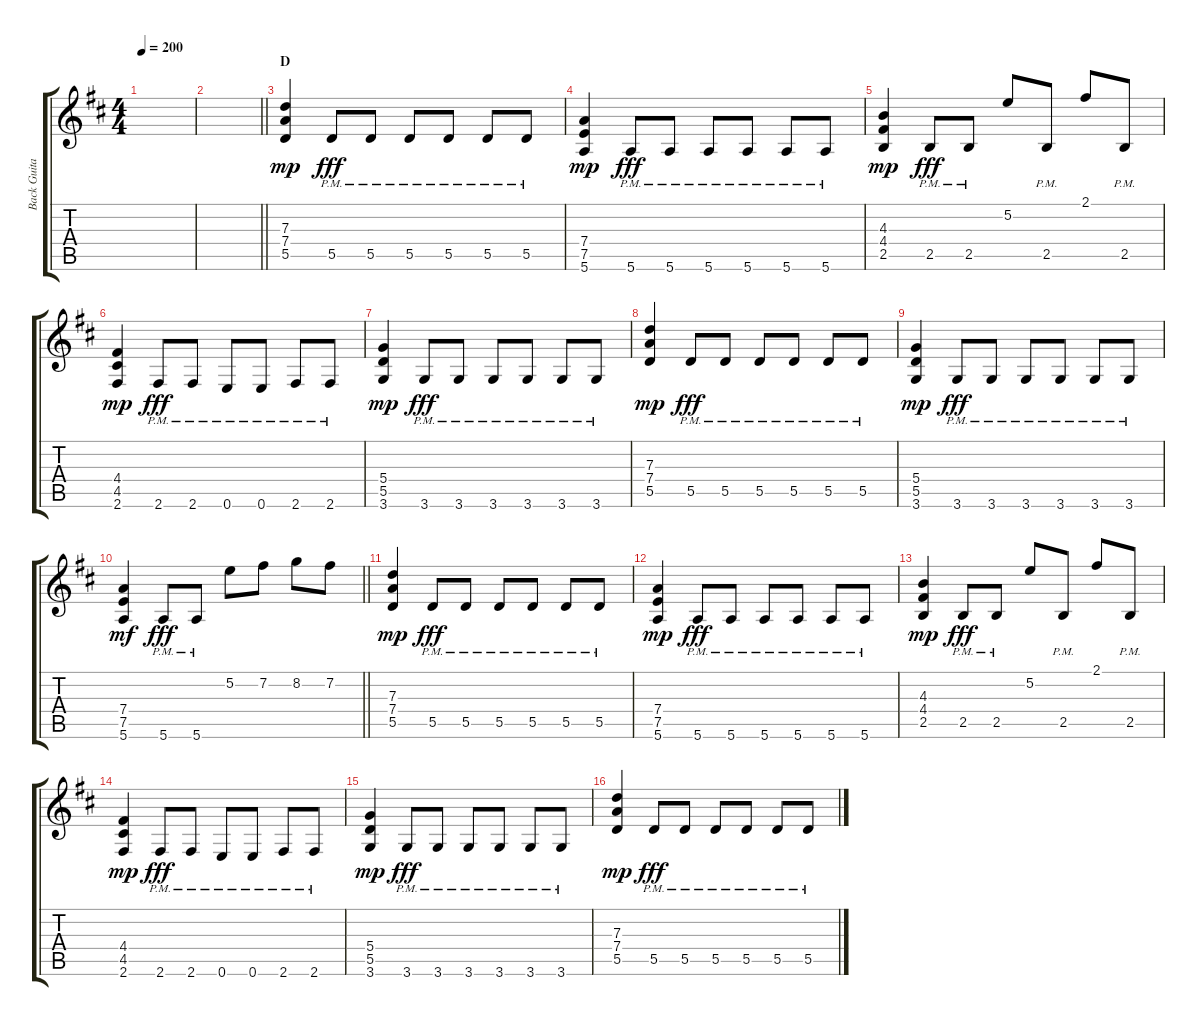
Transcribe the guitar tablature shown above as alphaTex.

\track ("Back Guitar(Right ch.)" "Back Guita") {instrument distortionguitar}
\staff {score tabs}
\tuning (E4 B3 G3 D3 A2 E2) {hide}
\ts (4 4)
\tempo 200
\clef g2
\ks d
|
\barLineRight lightlight
|
\section ("" "D")
(7.3 7.4 5.5).4{txt "" dy mp instrument distortionguitar} 5.5{pm}.8{dy fff} 5.5{pm}.8 5.5{pm}.8 5.5{pm}.8 5.5{pm}.8 5.5{pm}.8 |
(7.4 7.5 5.6).4{dy mp} 5.6{pm}.8{dy fff} 5.6{pm}.8 5.6{pm}.8 5.6{pm}.8 5.6{pm}.8 5.6{pm}.8 |
(4.3 4.4 2.5).4{dy mp} 2.5{pm}.8{dy fff} 2.5{pm}.8 5.2.8 2.5{pm}.8 2.1.8 2.5{pm}.8 |
(4.4 4.5 2.6).4{dy mp} 2.6{pm}.8{dy fff} 2.6{pm}.8 0.6{pm}.8 0.6{pm}.8 2.6{pm}.8 2.6{pm}.8 |
(5.4 5.5 3.6).4{dy mp} 3.6{pm}.8{dy fff} 3.6{pm}.8 3.6{pm}.8 3.6{pm}.8 3.6{pm}.8 3.6{pm}.8 |
(7.3 7.4 5.5).4{dy mp} 5.5{pm}.8{dy fff} 5.5{pm}.8 5.5{pm}.8 5.5{pm}.8 5.5{pm}.8 5.5{pm}.8 |
(5.4 5.5 3.6).4{dy mp} 3.6{pm}.8{dy fff} 3.6{pm}.8 3.6{pm}.8 3.6{pm}.8 3.6{pm}.8 3.6{pm}.8 |
\barLineRight lightlight
(7.4 7.5 5.6).4{dy mf} 5.6{pm}.8{dy fff} 5.6{pm}.8 5.2.8 7.2.8 8.2.8 7.2.8 |
(7.3 7.4 5.5).4{dy mp} 5.5{pm}.8{dy fff} 5.5{pm}.8 5.5{pm}.8 5.5{pm}.8 5.5{pm}.8 5.5{pm}.8 |
(7.4 7.5 5.6).4{dy mp} 5.6{pm}.8{dy fff} 5.6{pm}.8 5.6{pm}.8 5.6{pm}.8 5.6{pm}.8 5.6{pm}.8 |
(4.3 4.4 2.5).4{dy mp} 2.5{pm}.8{dy fff} 2.5{pm}.8 5.2.8 2.5{pm}.8 2.1.8 2.5{pm}.8 |
(4.4 4.5 2.6).4{dy mp} 2.6{pm}.8{dy fff} 2.6{pm}.8 0.6{pm}.8 0.6{pm}.8 2.6{pm}.8 2.6{pm}.8 |
(5.4 5.5 3.6).4{dy mp} 3.6{pm}.8{dy fff} 3.6{pm}.8 3.6{pm}.8 3.6{pm}.8 3.6{pm}.8 3.6{pm}.8 |
(7.3 7.4 5.5).4{dy mp} 5.5{pm}.8{dy fff} 5.5{pm}.8 5.5{pm}.8 5.5{pm}.8 5.5{pm}.8 5.5{pm}.8
